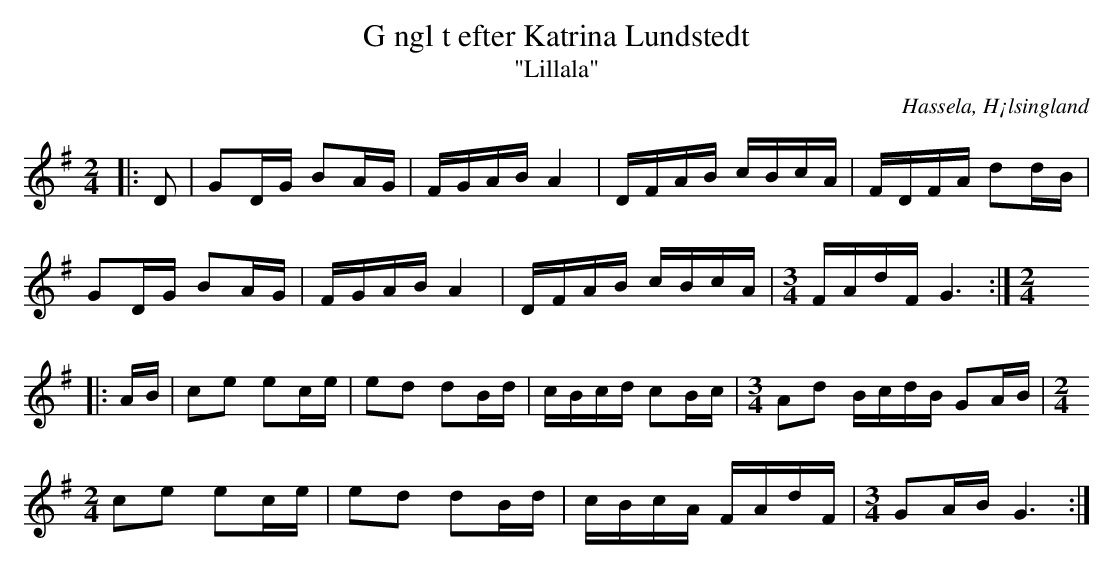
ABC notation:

X:1
T:G ngl t efter Katrina Lundstedt
T:"Lillala"
O:Hassela, H¡lsingland
M:2/4
L:1/8
K:G
|: D | GD/G/ BA/G/ | F/G/A/B/ A2 | D/F/A/B/ c/B/c/A/ | F/D/F/A/ dd/B/ |
GD/G/ BA/G/ | F/G/A/B/ A2 | D/F/A/B/ c/B/c/A/ |[M:3/4] F/A/d/F/ G3 :|[M:2/4]y
|: A/B/ | ce ec/e/ | ed dB/d/ | c/B/c/d/ cB/c/ |[M:3/4] Ad B/c/d/B/ GA/B/ |[M:2/4]
ce ec/e/ | ed dB/d/ | c/B/c/A/ F/A/d/F/ |[M:3/4] GA/B/ G3 :|]
